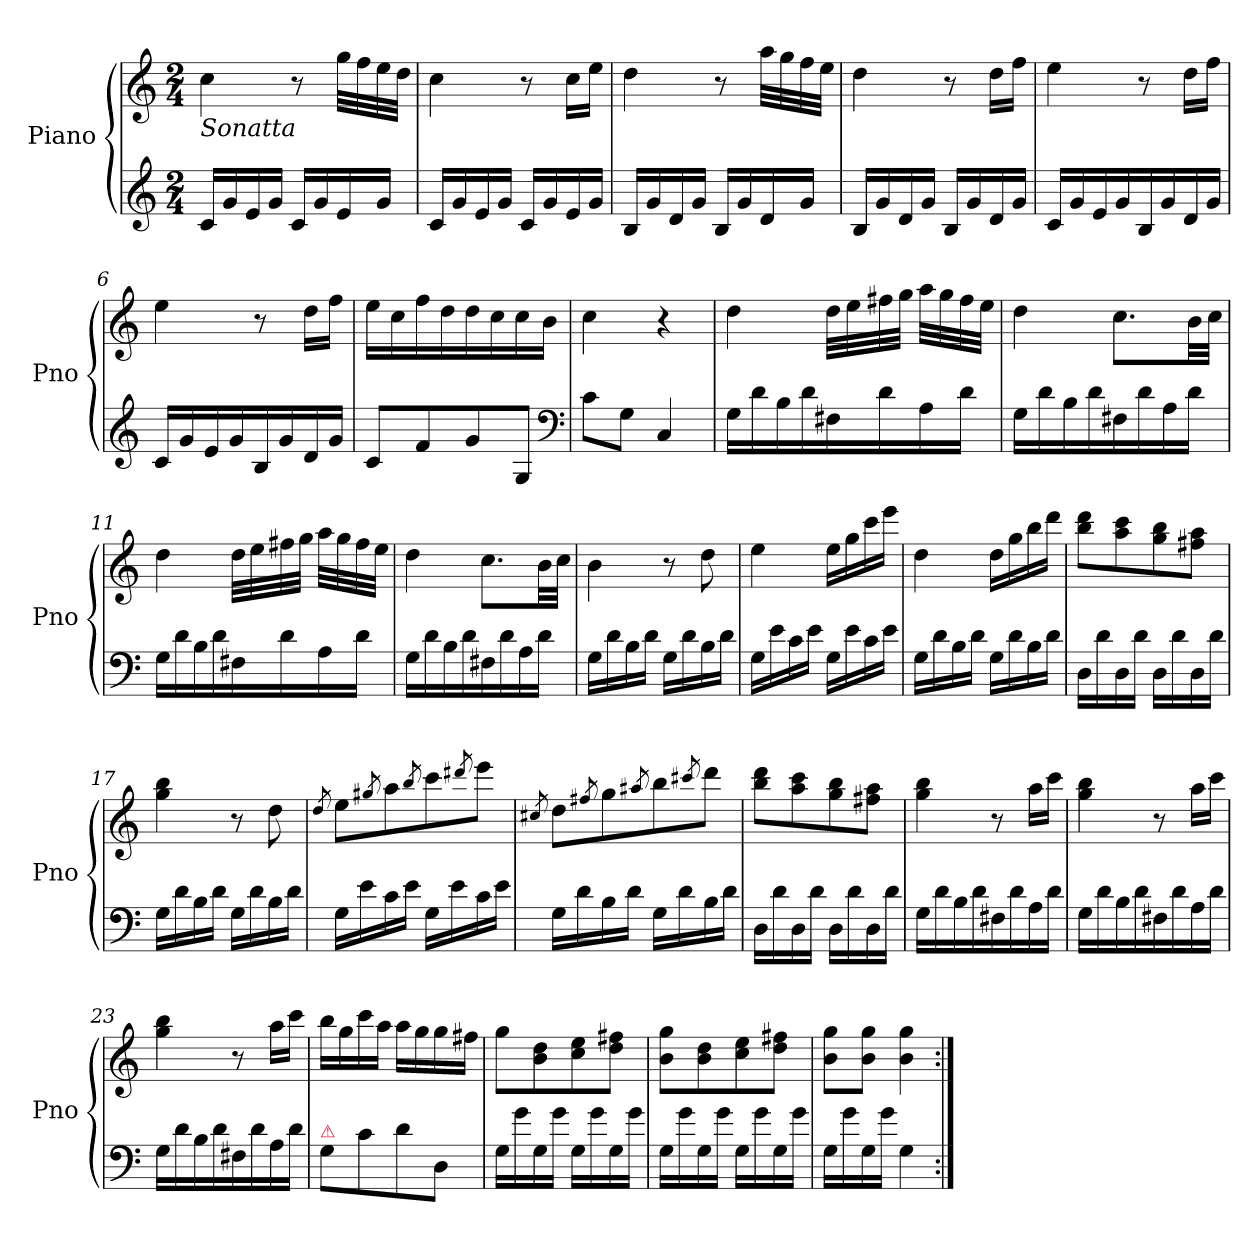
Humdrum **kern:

**kern	**kern
*part2	*part1
*staff2	*staff1
*I"Piano	*
*I'Pno	*
*clefG2	*clefG2
*k[]	*k[]
*M2/4	*M2/4
=1	=1
!	!LO:TX:b:i:t=Sonatta
16c/LL	4cc\
16g/	.
16e/	.
16g/JJ	.
16c/LL	8r
16g/	.
16e/	32gg\LLL
.	32ff\
16g/JJ	32ee\
.	32dd\JJJ
=2	=2
16c/LL	4cc\
16g/	.
16e/	.
16g/JJ	.
16c/LL	8r
16g/	.
16e/	16cc\LL
16g/JJ	16ee\JJ
=3	=3
16B/LL	4dd\
16g/	.
16d/	.
16g/JJ	.
16B/LL	8r
16g/	.
16d/	32aa\LLL
.	32gg\
16g/JJ	32ff\
.	32ee\JJJ
=4	=4
16B/LL	4dd\
16g/	.
16d/	.
16g/JJ	.
16B/LL	8r
16g/	.
16d/	16dd\LL
16g/JJ	16ff\JJ
=5	=5
16c/LL	4ee\
16g/	.
16e/	.
16g/	.
16B/	8r
16g/	.
16d/	16dd\LL
16g/JJ	16ff\JJ
=6	=6
16c/LL	4ee\
16g/	.
16e/	.
16g/	.
16B/	8r
16g/	.
16d/	16dd\LL
16g/JJ	16ff\JJ
=7	=7
8c/L	16ee\LL
.	16cc\
8f/	16ff\
.	16dd\
8g/	16dd\
.	16cc\
8G/J	16cc\
.	16b\JJ
*clefF4	*
=8	=8
8c\L	4cc\
8G\J	.
4C/	4r
=9	=9
16G\LL	4dd\
16d\	.
16B\	.
16d\	.
16F#X\	32dd\LLL
.	32ee\
16d\	32ff#X\
.	32gg\JJJ
16A\	32aa\LLL
.	32gg\
16d\JJ	32ff#\
.	32ee\JJJ
=10	=10
16G\LL	4dd\
16d\	.
16B\	.
16d\	.
16F#X\	8.cc\L
16d\	.
16A\	.
16d\JJ	32b\LL
.	32cc\JJJ
=11	=11
16G\LL	4dd\
16d\	.
16B\	.
16d\	.
16F#X\	32dd\LLL
.	32ee\
16d\	32ff#X\
.	32gg\JJJ
16A\	32aa\LLL
.	32gg\
16d\JJ	32ff#\
.	32ee\JJJ
=12	=12
16G\LL	4dd\
16d\	.
16B\	.
16d\	.
16F#X\	8.cc\L
16d\	.
16A\	.
16d\JJ	32b\LL
.	32cc\JJJ
=13	=13
16G\LL	4b\
16d\	.
16B\	.
16d\JJ	.
16G\LL	8r
16d\	.
16B\	8dd\
16d\JJ	.
=14	=14
16G\LL	4ee\
16e\	.
16c\	.
16e\JJ	.
16G\LL	16ee\LL
16e\	16gg\
16c\	16ccc\
16e\JJ	16eee\JJ
=15	=15
16G\LL	4dd\
16d\	.
16B\	.
16d\JJ	.
16G\LL	16dd\LL
16d\	16gg\
16B\	16bb\
16d\JJ	16ddd\JJ
=16	=16
16D\LL	8bb\ 8ddd\L
16d\	.
16D\	8aa\ 8ccc\
16d\JJ	.
16D\LL	8gg\ 8bb\
16d\	.
16D\	8ff#X\ 8aa\J
16d\JJ	.
=17	=17
16G\LL	4gg\ 4bb\
16d\	.
16B\	.
16d\JJ	.
16G\LL	8r
16d\	.
16B\	8dd\
16d\JJ	.
=18	=18
.	8qdd/
16G\LL	8ee\L
16e\	.
.	8qgg#X/
16c\	8aa\
16e\JJ	.
.	8qbb/
16G\LL	8ccc\
16e\	.
.	8qddd#X/
16c\	8eee\J
16e\JJ	.
=19	=19
.	8qcc#X/
16G\LL	8dd\L
16d\	.
.	8qff#X/
16B\	8gg\
16d\JJ	.
.	8qaa#X/
16G\LL	8bb\
16d\	.
.	8qccc#X/
16B\	8ddd\J
16d\JJ	.
=20	=20
16D\LL	8bb\ 8ddd\L
16d\	.
16D\	8aa\ 8ccc\
16d\JJ	.
16D\LL	8gg\ 8bb\
16d\	.
16D\	8ff#X\ 8aa\J
16d\JJ	.
=21	=21
16G\LL	4gg\ 4bb\
16d\	.
16B\	.
16d\	.
16F#X\	8r
16d\	.
16A\	16aa\LL
16d\JJ	16ccc\JJ
=22	=22
16G\LL	4gg\ 4bb\
16d\	.
16B\	.
16d\	.
16F#X\	8r
16d\	.
16A\	16aa\LL
16d\JJ	16ccc\JJ
=23	=23
16G\LL	4gg\ 4bb\
16d\	.
16B\	.
16d\	.
16F#X\	8r
16d\	.
16A\	16aa\LL
16d\JJ	16ccc\JJ
=24	=24
!LO:TX:a:color=crimson:t=⚠	!
8G\L	16bb\LL
.	16gg\
8c\	16ccc\
.	16aa\JJ
8d\	16aa\LL
.	16gg\
8D/J	16gg\
.	16ff#X\JJ
=25	=25
16G\LL	8gg\L
16g\	.
16G\	8b\ 8dd\
16g\JJ	.
16G\LL	8cc\ 8ee\
16g\	.
16G\	8dd\ 8ff#X\J
16g\JJ	.
=26	=26
16G\LL	8b\ 8gg\L
16g\	.
16G\	8b\ 8dd\
16g\JJ	.
16G\LL	8cc\ 8ee\
16g\	.
16G\	8dd\ 8ff#X\J
16g\JJ	.
=27	=27
16G\LL	8b\ 8gg\L
16g\	.
16G\	8b\ 8gg\J
16g\JJ	.
4G\	4b\ 4gg\
=:|!	=:|!
*-	*-
